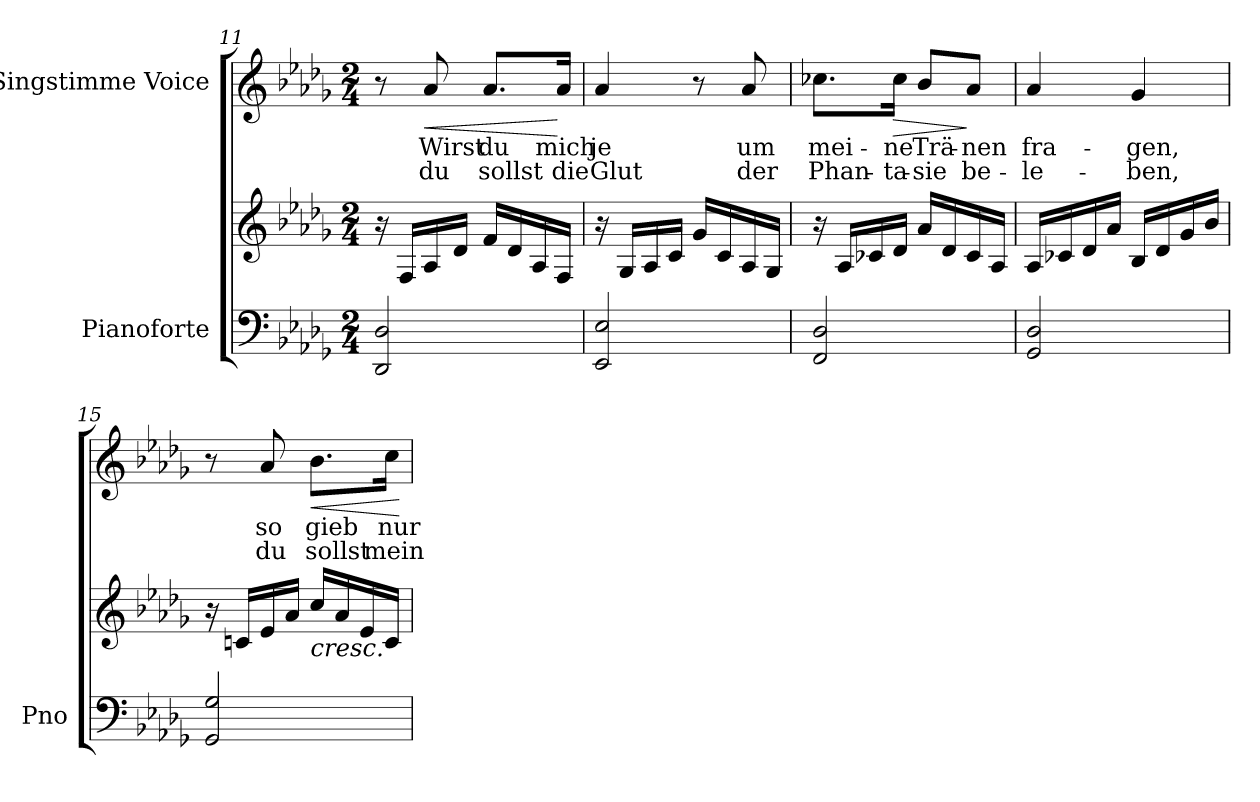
**kern	**kern	**kern	**text	**text	**dynam
*part2	*part2	*part1	*part1	*part1	*part1
*staff3	*staff2	*staff1	*staff1	*staff1	*staff1
*I"Pianoforte	*	*I"Singstimme Voice	*	*	*
*I'Pno	*	*	*	*	*
!!LO:LB:g=z
*clefF4	*clefG2	*clefG2	*	*	*
*k[b-e-a-d-g-]	*k[b-e-a-d-g-]	*k[b-e-a-d-g-]	*	*	*
*M2/4	*M2/4	*M2/4	*	*	*
=11	=11	=11	=11	=11	=11
2DD-/ 2D-/	16r	8r	.	.	.
.	16F/LL	.	.	.	.
!	!	!	!LO:LY:b	!LO:LY:b	!LO:HP:b
.	16A-/	8a-/	Wirst	du	<
.	16d-/JJ	.	.	.	.
!	!	!	!LO:LY:b	!LO:LY:b	!
.	16f/LL	8.a-/L	du	sollst	.
.	16d-/	.	.	.	.
.	16A-/	.	.	.	.
!	!	!	!LO:LY:b	!LO:LY:b	!
.	16F/JJ	16a-/Jk	mich	die	[
!!LO:PB:g=z
=12	=12	=12	=12	=12	=12
!	!	!	!LO:LY:b	!LO:LY:b	!
2EE-/ 2E-/	16r	4a-/	je	Glut	.
.	16G-/LL	.	.	.	.
.	16A-/	.	.	.	.
.	16c/JJ	.	.	.	.
.	16g-/LL	8r	.	.	.
.	16c/	.	.	.	.
!	!	!	!LO:LY:b	!LO:LY:b	!
.	16A-/	8a-/	um	der	.
.	16G-/JJ	.	.	.	.
=13	=13	=13	=13	=13	=13
!	!	!	!LO:LY:b	!LO:LY:b	!
2FF/ 2D-/	16r	8.cc-X\L	mei-	Phan-	.
.	16A-/LL	.	.	.	.
.	16c-X/	.	.	.	.
!	!	!	!LO:LY:b	!LO:LY:b	!LO:HP:b
.	16d-/JJ	16cc-\Jk	-ne	-ta-	>
!	!	!	!LO:LY:b	!LO:LY:b	!
.	16a-/LL	8b-/L	Trä-	-sie	.
.	16d-/	.	.	.	.
!	!	!	!LO:LY:b	!LO:LY:b	!
.	16c-/	8a-/J	-nen	be-	]
.	16A-/JJ	.	.	.	.
=14	=14	=14	=14	=14	=14
!	!	!	!LO:LY:b	!LO:LY:b	!
2GG-/ 2D-/	16A-/LL	4a-/	fra-	-le-	.
.	16c-X/	.	.	.	.
.	16d-/	.	.	.	.
.	16a-/JJ	.	.	.	.
!	!	!	!LO:LY:b	!LO:LY:b	!
.	16B-/LL	4g-/	-gen,	-ben,	.
.	16d-/	.	.	.	.
.	16g-/	.	.	.	.
.	16b-/JJ	.	.	.	.
!!LO:LB:g=z
=15	=15	=15	=15	=15	=15
2GG-/ 2G-/	16r	8r	.	.	.
.	16cn/LL	.	.	.	.
!	!	!	!LO:LY:b	!LO:LY:b	!
.	16e-/	8a-/	so	du	.
.	16a-/JJ	.	.	.	.
!	!LO:TX:b:i:t=cresc.	!	!	!	!
!	!	!	!LO:LY:b	!LO:LY:b	!LO:HP:b
.	16cc/LL	8.b-\L	gieb	sollst	<
.	16a-/	.	.	.	.
.	16e-/	.	.	.	.
!	!	!	!LO:LY:b	!LO:LY:b	!
.	16c/JJ	16cc\Jk	nur	mein	.
.	.	.	.	.	[
=	=	=	=	=	=
*-	*-	*-	*-	*-	*-
